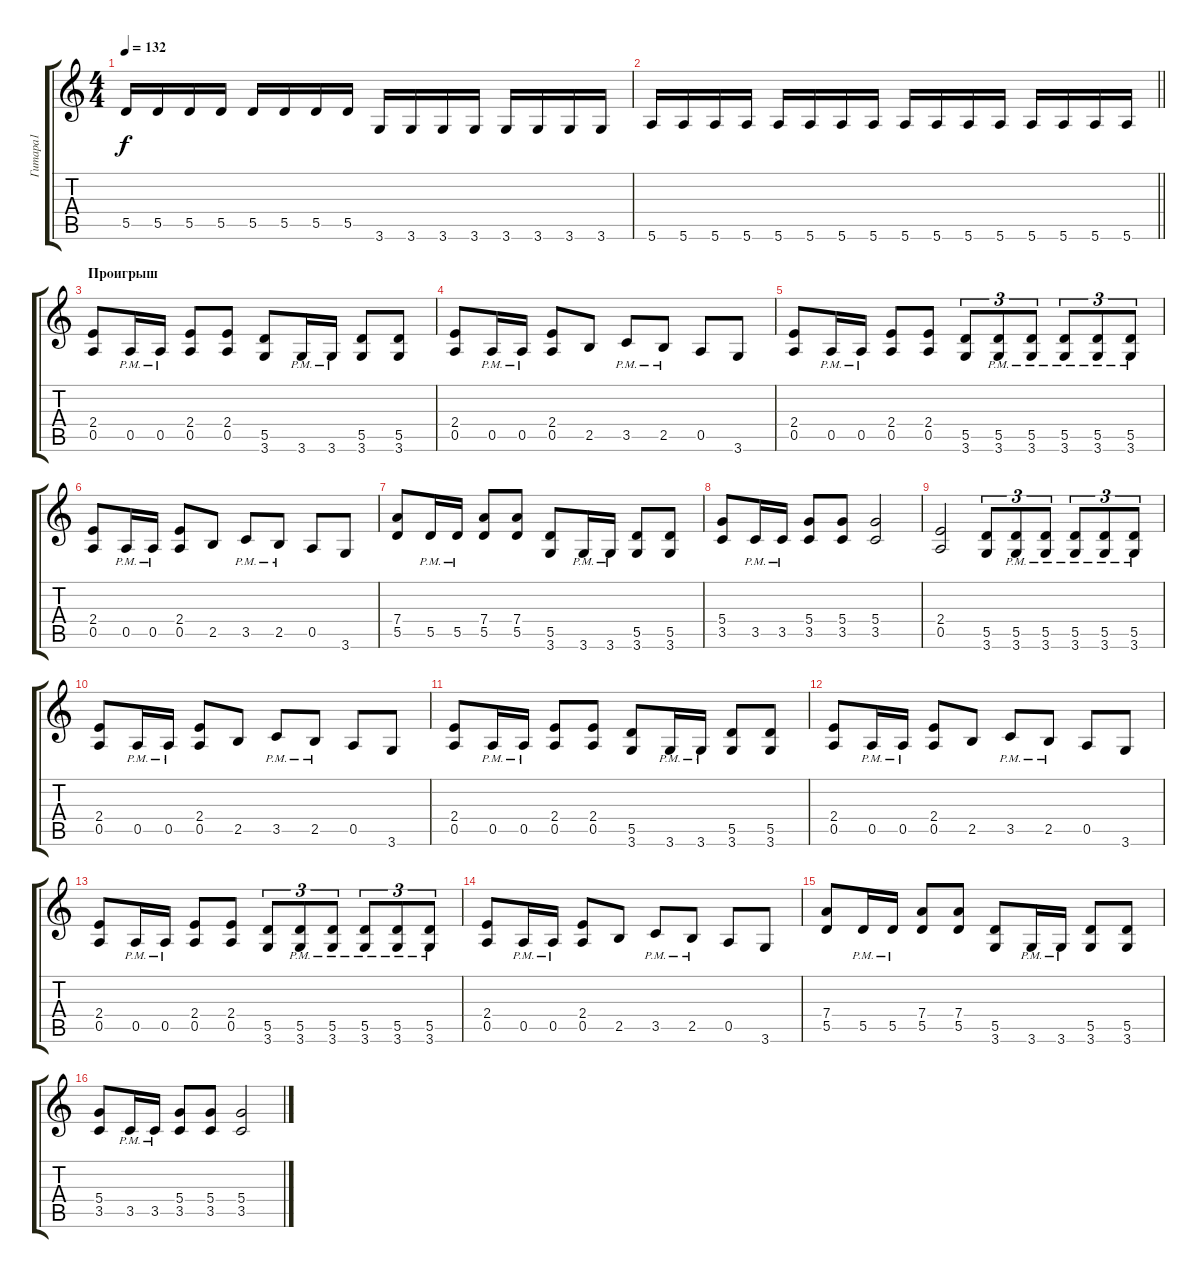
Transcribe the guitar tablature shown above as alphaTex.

\track ("Гитара1" "Гитара1") {instrument distortionguitar}
\staff {score tabs}
\tuning (E4 B3 G3 D3 A2 E2) {hide}
\ts (4 4)
\tempo 132
\clef g2
\ks c
5.5.16{dy f} 5.5.16 5.5.16 5.5.16 5.5.16 5.5.16 5.5.16 5.5.16 3.6.16 3.6.16 3.6.16 3.6.16 3.6.16 3.6.16 3.6.16 3.6.16 |
\barLineRight lightlight
5.6.16 5.6.16 5.6.16 5.6.16 5.6.16 5.6.16 5.6.16 5.6.16 5.6.16 5.6.16 5.6.16 5.6.16 5.6.16 5.6.16 5.6.16 5.6.16 |
\section ("" "Проигрыш")
(2.4 0.5).8 0.5{pm}.16 0.5{pm}.16 (2.4 0.5).8 (2.4 0.5).8 (5.5 3.6).8 3.6{pm}.16 3.6{pm}.16 (5.5 3.6).8 (5.5 3.6).8 |
(2.4 0.5).8 0.5{pm}.16 0.5{pm}.16 (2.4 0.5).8 2.5.8 3.5{pm}.8 2.5{pm}.8 0.5.8 3.6.8 |
(2.4 0.5).8 0.5{pm}.16 0.5{pm}.16 (2.4 0.5).8 (2.4 0.5).8 (5.5 3.6).8{tu (3 2)} (5.5{pm} 3.6{pm}).8{tu (3 2)} (5.5{pm} 3.6{pm}).8{tu (3 2)} (5.5{pm} 3.6{pm}).8{tu (3 2)} (5.5{pm} 3.6{pm}).8{tu (3 2)} (5.5{pm} 3.6{pm}).8{tu (3 2)} |
(2.4 0.5).8 0.5{pm}.16 0.5{pm}.16 (2.4 0.5).8 2.5.8 3.5{pm}.8 2.5{pm}.8 0.5.8 3.6.8 |
(7.4 5.5).8 5.5{pm}.16 5.5{pm}.16 (7.4 5.5).8 (7.4 5.5).8 (5.5 3.6).8 3.6{pm}.16 3.6{pm}.16 (5.5 3.6).8 (5.5 3.6).8 |
(5.4 3.5).8 3.5{pm}.16 3.5{pm}.16 (5.4 3.5).8 (5.4 3.5).8 (5.4 3.5).2 |
(2.4 0.5).2 (5.5 3.6).8{tu (3 2)} (5.5{pm} 3.6{pm}).8{tu (3 2)} (5.5{pm} 3.6{pm}).8{tu (3 2)} (5.5{pm} 3.6{pm}).8{tu (3 2)} (5.5{pm} 3.6{pm}).8{tu (3 2)} (5.5{pm} 3.6{pm}).8{tu (3 2)} |
(2.4 0.5).8 0.5{pm}.16 0.5{pm}.16 (2.4 0.5).8 2.5.8 3.5{pm}.8 2.5{pm}.8 0.5.8 3.6.8 |
(2.4 0.5).8 0.5{pm}.16 0.5{pm}.16 (2.4 0.5).8 (2.4 0.5).8 (5.5 3.6).8 3.6{pm}.16 3.6{pm}.16 (5.5 3.6).8 (5.5 3.6).8 |
(2.4 0.5).8 0.5{pm}.16 0.5{pm}.16 (2.4 0.5).8 2.5.8 3.5{pm}.8 2.5{pm}.8 0.5.8 3.6.8 |
(2.4 0.5).8 0.5{pm}.16 0.5{pm}.16 (2.4 0.5).8 (2.4 0.5).8 (5.5 3.6).8{tu (3 2)} (5.5{pm} 3.6{pm}).8{tu (3 2)} (5.5{pm} 3.6{pm}).8{tu (3 2)} (5.5{pm} 3.6{pm}).8{tu (3 2)} (5.5{pm} 3.6{pm}).8{tu (3 2)} (5.5{pm} 3.6{pm}).8{tu (3 2)} |
(2.4 0.5).8 0.5{pm}.16 0.5{pm}.16 (2.4 0.5).8 2.5.8 3.5{pm}.8 2.5{pm}.8 0.5.8 3.6.8 |
(7.4 5.5).8 5.5{pm}.16 5.5{pm}.16 (7.4 5.5).8 (7.4 5.5).8 (5.5 3.6).8 3.6{pm}.16 3.6{pm}.16 (5.5 3.6).8 (5.5 3.6).8 |
(5.4 3.5).8 3.5{pm}.16 3.5{pm}.16 (5.4 3.5).8 (5.4 3.5).8 (5.4 3.5).2
